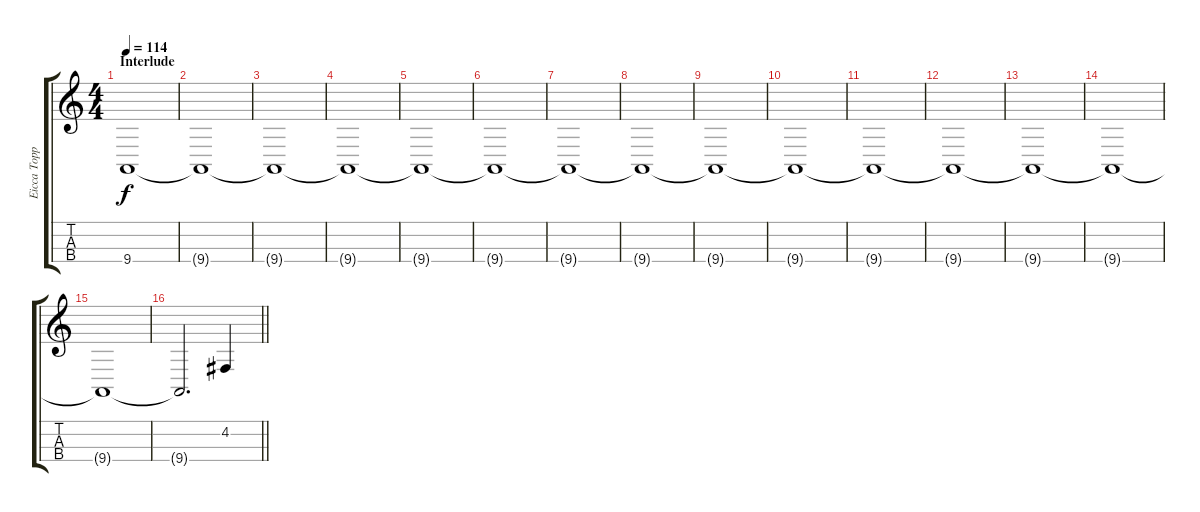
\track ("Eicca Toppinen (Cello)" "Eicca Topp") {instrument cello}
\staff {score tabs}
\tuning (A3 D3 G2 C2) {hide}
\ts (4 4)
\section ("" "Interlude")
\tempo 114
\clef g2
\ks c
9.4.1{dy f} |
9.4{t}.1 |
9.4{t}.1 |
9.4{t}.1 |
9.4{t}.1 |
9.4{t}.1 |
9.4{t}.1 |
9.4{t}.1 |
9.4{t}.1 |
9.4{t}.1 |
9.4{t}.1 |
9.4{t}.1 |
9.4{t}.1 |
9.4{t}.1 |
9.4{t}.1 |
\barLineRight lightlight
9.4{t}.2{d} 4.2{ss}.4
